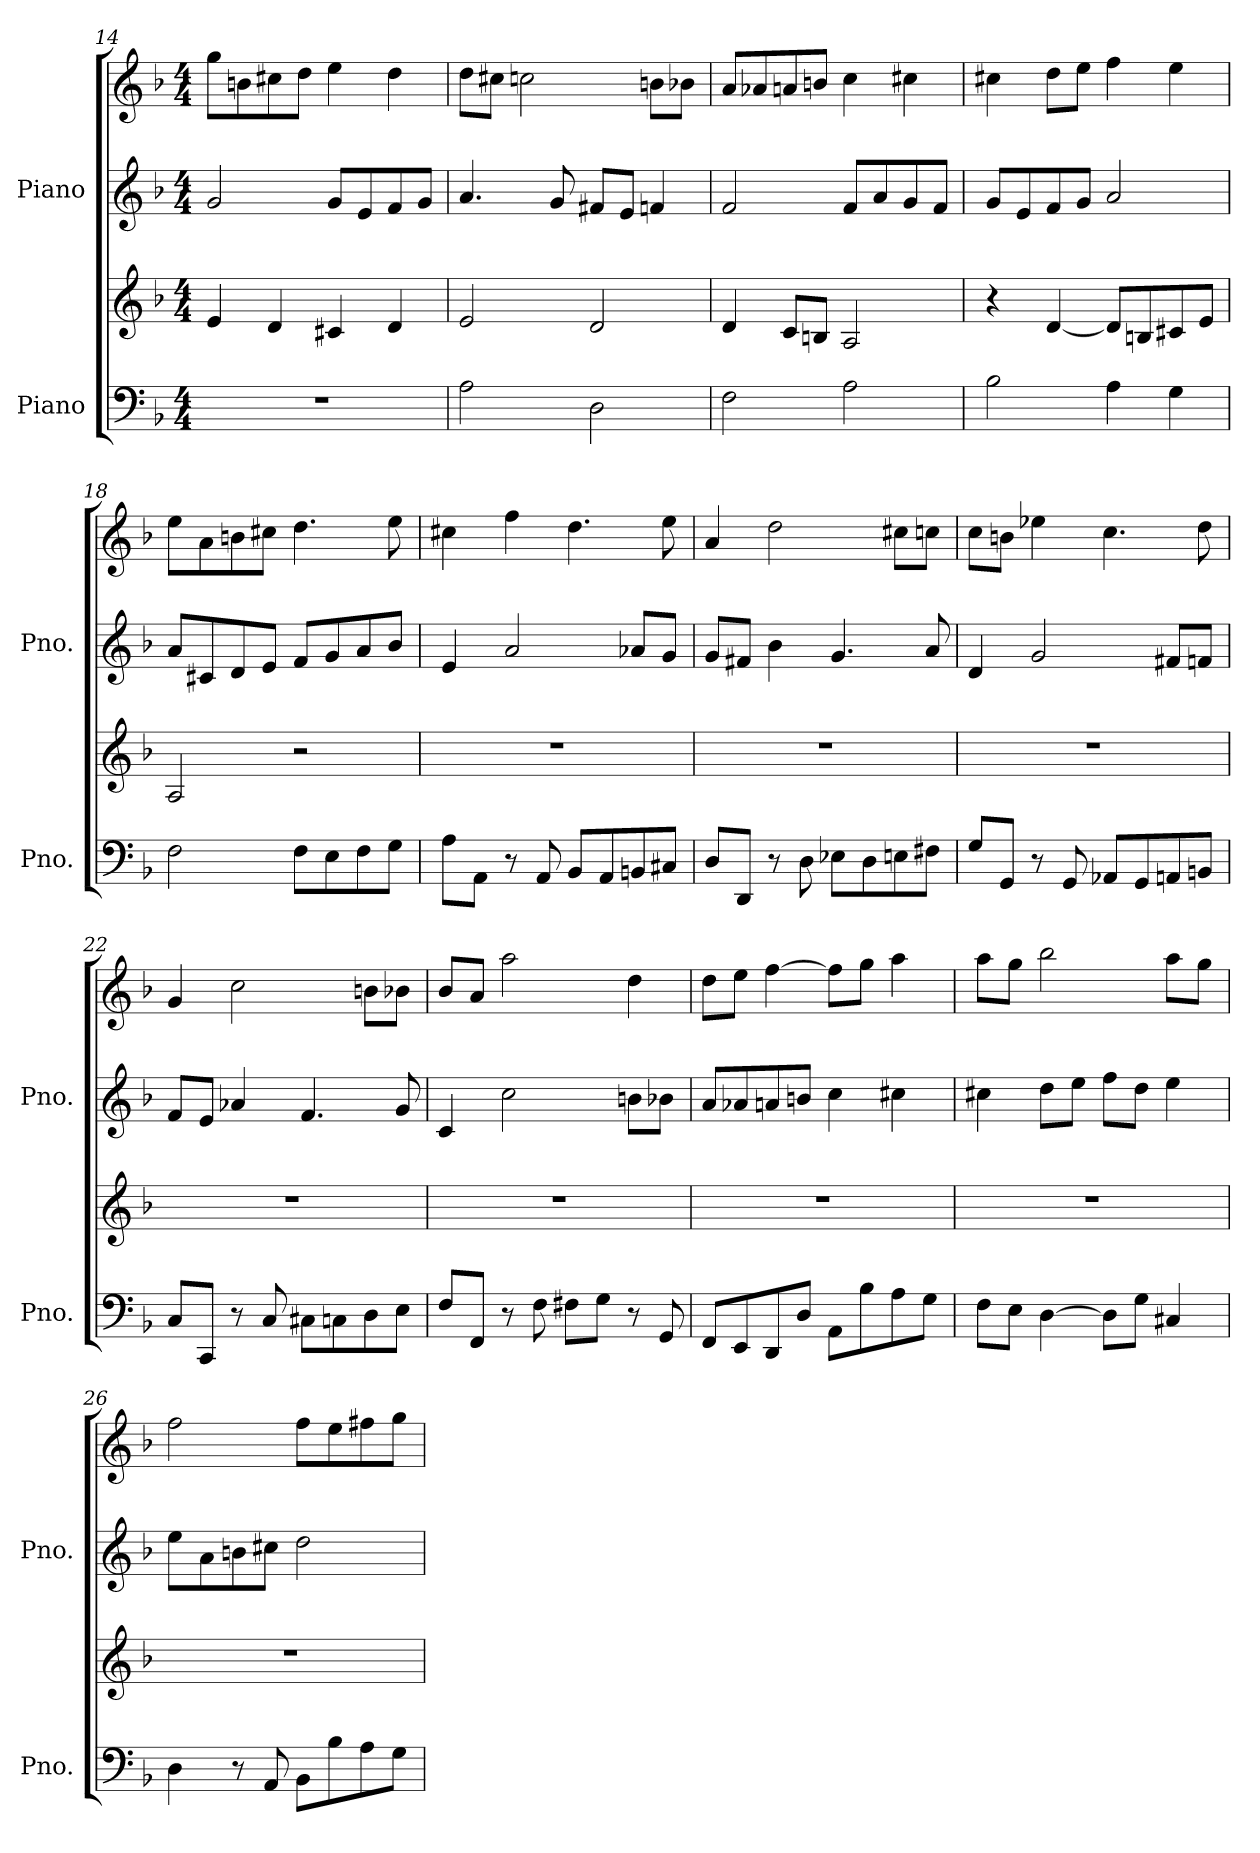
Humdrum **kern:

**kern	**kern	**kern	**kern
*part2	*part2	*part1	*part1
*staff4	*staff3	*staff2	*staff1
*I"Piano	*	*I"Piano	*
*I'Pno.	*	*I'Pno.	*
*clefF4	*clefG2	*clefG2	*clefG2
*k[b-]	*k[b-]	*k[b-]	*k[b-]
*M4/4	*M4/4	*M4/4	*M4/4
=14	=14	=14	=14
1r	4e/	2g/	8gg\L
.	.	.	8bn\
.	4d/	.	8cc#X\
.	.	.	8dd\J
.	4c#X/	8g/L	4ee\
.	.	8e/	.
.	4d/	8f/	4dd\
.	.	8g/J	.
!!LO:PB:g=z
=15	=15	=15	=15
2A\	2e/	4.a/	8dd\L
.	.	.	8cc#X\J
.	.	.	2ccn\
.	.	8g/	.
2D\	2d/	8f#X/L	.
.	.	8e/J	.
.	.	4fn/	8bn\L
.	.	.	8b-X\J
=16	=16	=16	=16
2F\	4d/	2f/	8a/L
.	.	.	8a-X/
.	8c/L	.	8an/
.	8Bn/J	.	8bn/J
2A\	2A/	8f/L	4cc\
.	.	8a/	.
.	.	8g/	4cc#X\
.	.	8f/J	.
=17	=17	=17	=17
2B-\	4r	8g/L	4cc#X\
.	.	8e/	.
.	[4d/	8f/	8dd\L
.	.	8g/J	8ee\J
4A\	8d/L]	2a/	4ff\
.	8Bn/	.	.
4G\	8c#X/	.	4ee\
.	8e/J	.	.
!!LO:LB:g=z
=18	=18	=18	=18
2F\	2A/	8a/L	8ee\L
.	.	8c#X/	8a\
.	.	8d/	8bn\
.	.	8e/J	8cc#X\J
8F\L	2r	8f/L	4.dd\
8E\	.	8g/	.
8F\	.	8a/	.
8G\J	.	8b-/J	8ee\
=19	=19	=19	=19
8A\L	1r	4e/	4cc#X\
8AA\J	.	.	.
8r	.	2a/	4ff\
8AA/	.	.	.
8BB-/L	.	.	4.dd\
8AA/	.	.	.
8BBn/	.	8a-X/L	.
8C#X/J	.	8g/J	8ee\
=20	=20	=20	=20
8D/L	1r	8g/L	4a/
8DD/J	.	8f#X/J	.
8r	.	4b-\	2dd\
8D\	.	.	.
8E-X\L	.	4.g/	.
8D\	.	.	.
8En\	.	.	8cc#X\L
8F#X\J	.	8a/	8ccn\J
!!LO:LB:g=z
=21	=21	=21	=21
8G/L	1r	4d/	8cc\L
8GG/J	.	.	8bn\J
8r	.	2g/	4ee-X\
8GG/	.	.	.
8AA-X/L	.	.	4.cc\
8GG/	.	.	.
8AAn/	.	8f#X/L	.
8BBn/J	.	8fn/J	8dd\
=22	=22	=22	=22
8C/L	1r	8f/L	4g/
8CC/J	.	8e/J	.
8r	.	4a-X/	2cc\
8C/	.	.	.
8C#X\L	.	4.f/	.
8Cn\	.	.	.
8D\	.	.	8bn\L
8E\J	.	8g/	8b-X\J
=23	=23	=23	=23
8F/L	1r	4c/	8b-/L
8FF/J	.	.	8a/J
8r	.	2cc\	2aa\
8F\	.	.	.
8F#X\L	.	.	.
8G\J	.	.	.
8r	.	8bn\L	4dd\
8GG/	.	8b-X\J	.
!!LO:PB:g=z
=24	=24	=24	=24
8FF/L	1r	8a/L	8dd\L
8EE/	.	8a-X/	8ee\J
8DD/	.	8an/	[4ff\
8D/J	.	8bn/J	.
8AA\L	.	4cc\	8ff\L]
8B-\	.	.	8gg\J
8A\	.	4cc#X\	4aa\
8G\J	.	.	.
=25	=25	=25	=25
8F\L	1r	4cc#X\	8aa\L
8E\J	.	.	8gg\J
[4D\	.	8dd\L	2bb-\
.	.	8ee\J	.
8D\L]	.	8ff\L	.
8G\J	.	8dd\J	.
4C#X/	.	4ee\	8aa\L
.	.	.	8gg\J
=26	=26	=26	=26
4D\	1r	8ee\L	2ff\
.	.	8a\	.
8r	.	8bn\	.
8AA/	.	8cc#X\J	.
8BB-\L	.	2dd\	8ff\L
8B-\	.	.	8ee\
8A\	.	.	8ff#X\
8G\J	.	.	8gg\J
=	=	=	=
*-	*-	*-	*-
